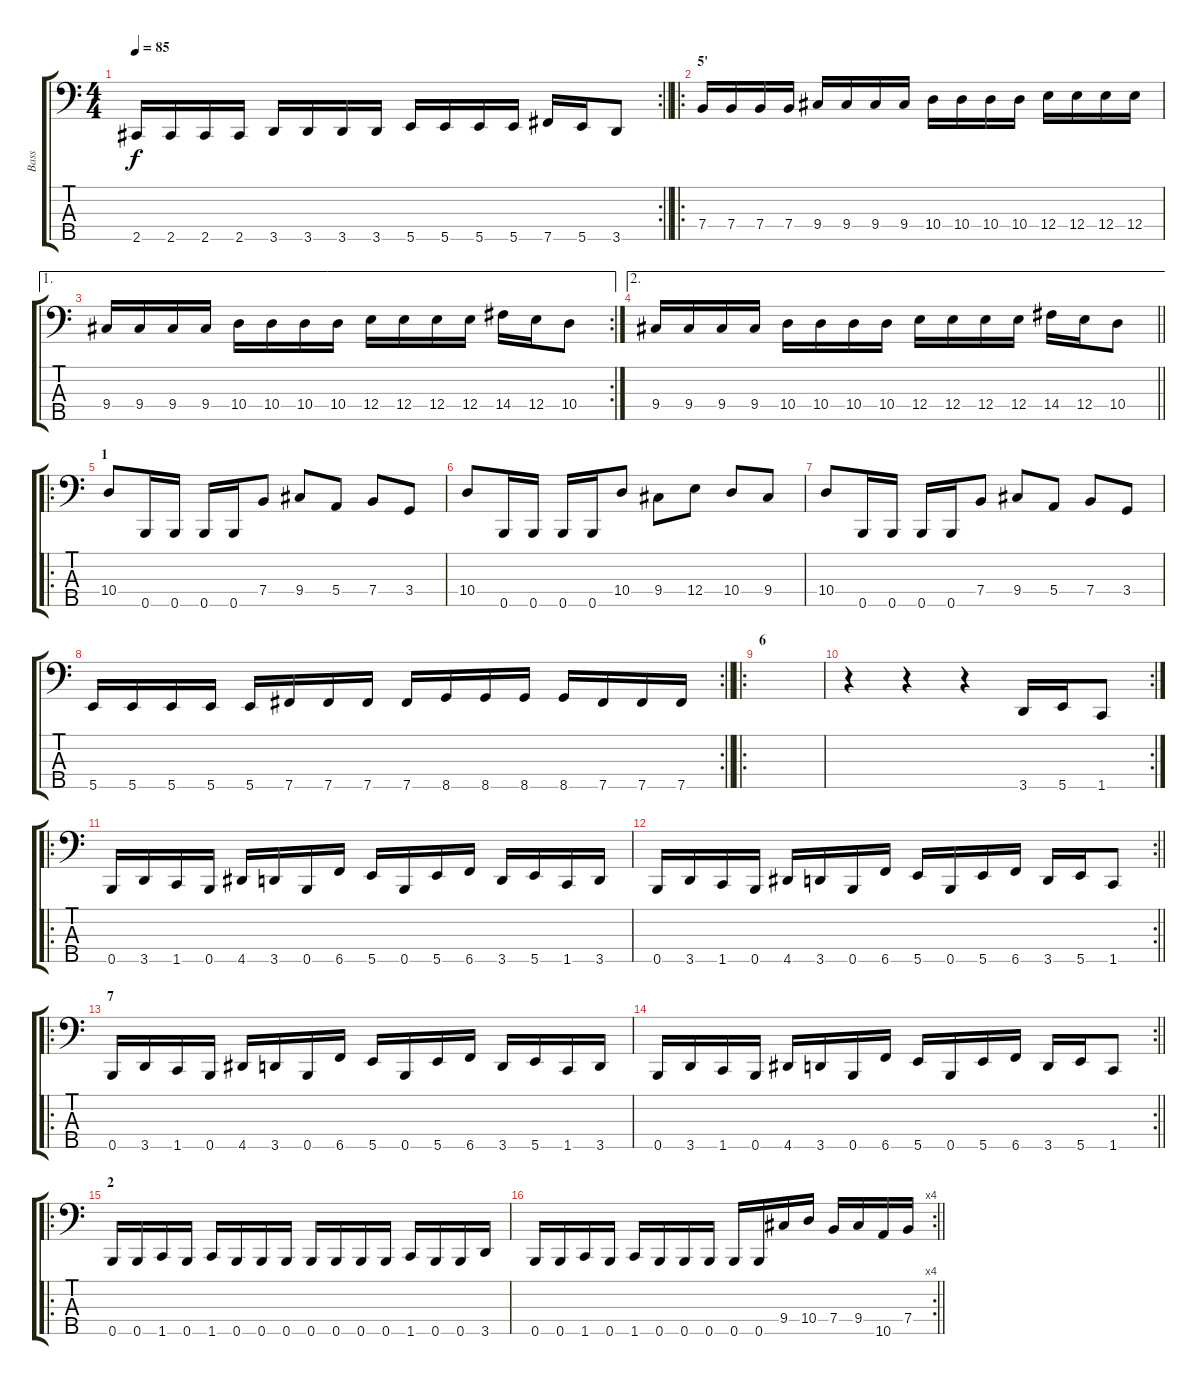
\track ("Bass" "Bass") {instrument electricbassfinger}
\staff {score tabs}
\tuning (G2 D2 A1 E1 B0) {hide}
\rc 2
\ts (4 4)
\tempo 85
\clef f4
\barLineRight lightlight
\ks c
2.5.16{dy f} 2.5.16 2.5.16 2.5.16 3.5.16 3.5.16 3.5.16 3.5.16 5.5.16 5.5.16 5.5.16 5.5.16 7.5.16 5.5.16 3.5.8 |
\ro
\section ("" "5'")
7.4.16 7.4.16 7.4.16 7.4.16 9.4.16 9.4.16 9.4.16 9.4.16 10.4.16 10.4.16 10.4.16 10.4.16 12.4.16 12.4.16 12.4.16 12.4.16 |
\ae 1
\rc 2
9.4.16 9.4.16 9.4.16 9.4.16 10.4.16 10.4.16 10.4.16 10.4.16 12.4.16 12.4.16 12.4.16 12.4.16 14.4.16 12.4.16 10.4.8 |
\ae 2
\barLineRight lightlight
9.4.16 9.4.16 9.4.16 9.4.16 10.4.16 10.4.16 10.4.16 10.4.16 12.4.16 12.4.16 12.4.16 12.4.16 14.4.16 12.4.16 10.4.8 |
\ro
\section ("" "1")
10.4.8 0.5.16 0.5.16 0.5.16 0.5.16 7.4.8 9.4.8 5.4.8 7.4.8 3.4.8 |
10.4.8 0.5.16 0.5.16 0.5.16 0.5.16 10.4.8 9.4.8 12.4.8 10.4.8 9.4.8 |
10.4.8 0.5.16 0.5.16 0.5.16 0.5.16 7.4.8 9.4.8 5.4.8 7.4.8 3.4.8 |
\rc 2
\barLineRight lightlight
5.5.16 5.5.16 5.5.16 5.5.16 5.5.16 7.5.16 7.5.16 7.5.16 7.5.16 8.5.16 8.5.16 8.5.16 8.5.16 7.5.16 7.5.16 7.5.16 |
\ro
\section ("" "6")
|
\rc 2
r.4 r.4 r.4 3.5.16 5.5.16 1.5.8 |
\ro
0.5.16 3.5.16 1.5.16 0.5.16 4.5.16 3.5.16 0.5.16 6.5.16 5.5.16 0.5.16 5.5.16 6.5.16 3.5.16 5.5.16 1.5.16 3.5.16 |
\rc 2
\barLineRight lightlight
0.5.16 3.5.16 1.5.16 0.5.16 4.5.16 3.5.16 0.5.16 6.5.16 5.5.16 0.5.16 5.5.16 6.5.16 3.5.16 5.5.16 1.5.8 |
\ro
\section ("" "7")
0.5.16 3.5.16 1.5.16 0.5.16 4.5.16 3.5.16 0.5.16 6.5.16 5.5.16 0.5.16 5.5.16 6.5.16 3.5.16 5.5.16 1.5.16 3.5.16 |
\rc 2
\barLineRight lightlight
0.5.16 3.5.16 1.5.16 0.5.16 4.5.16 3.5.16 0.5.16 6.5.16 5.5.16 0.5.16 5.5.16 6.5.16 3.5.16 5.5.16 1.5.8 |
\ro
\section ("" "2")
0.5.16 0.5.16 1.5.16 0.5.16 1.5.16 0.5.16 0.5.16 0.5.16 0.5.16 0.5.16 0.5.16 0.5.16 1.5.16 0.5.16 0.5.16 3.5.16 |
\rc 4
\barLineRight lightlight
0.5.16 0.5.16 1.5.16 0.5.16 1.5.16 0.5.16 0.5.16 0.5.16 0.5.16 0.5.16 9.4.16 10.4.16 7.4.16 9.4.16 10.5.16 7.4.16
